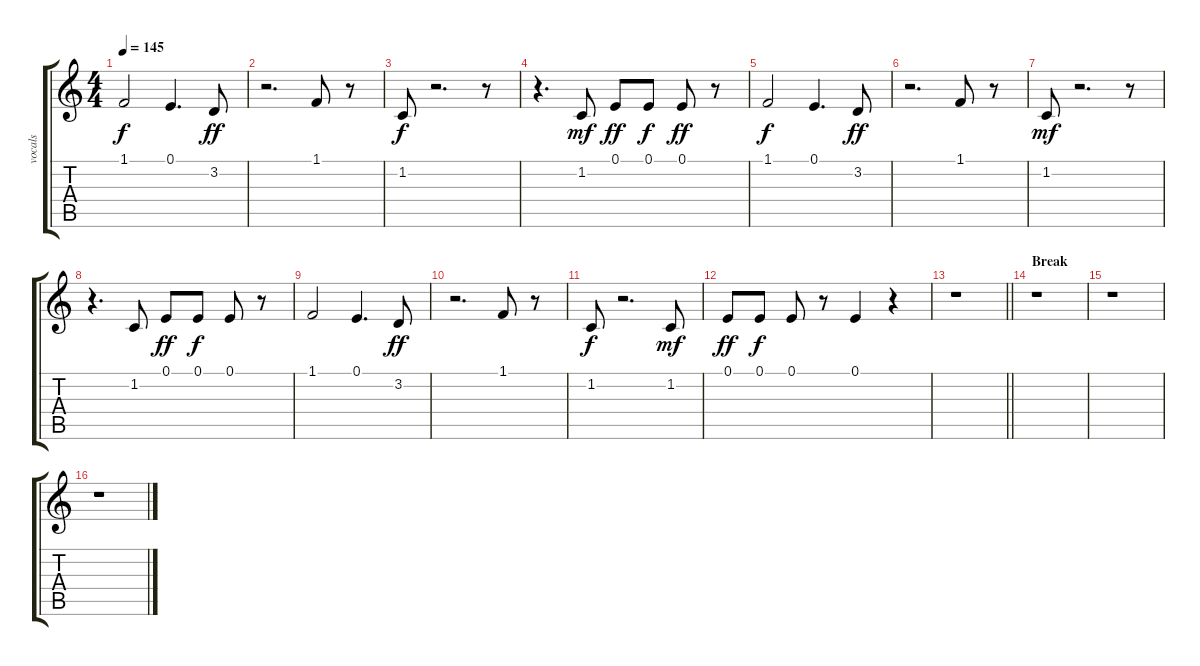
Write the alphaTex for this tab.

\track ("vocals" "vocals") {instrument sopranosax}
\staff {score tabs}
\tuning (E4 B3 G3 D3 A2 E2) {hide}
\ts (4 4)
\tempo 145
\clef g2
\ks c
1.1.2{dy f} 0.1.4{d} 3.2.8{dy ff} |
r.2{d} 1.1.8 r.8 |
1.2.8{dy f} r.2{d} r.8 |
r.4{d} 1.2.8{dy mf} 0.1.8{dy ff} 0.1.8{dy f} 0.1.8{dy ff} r.8 |
1.1.2{dy f} 0.1.4{d} 3.2.8{dy ff} |
r.2{d} 1.1.8 r.8 |
1.2.8{dy mf} r.2{d} r.8 |
r.4{d} 1.2.8 0.1.8{dy ff} 0.1.8{dy f} 0.1.8 r.8 |
1.1.2 0.1.4{d} 3.2.8{dy ff} |
r.2{d} 1.1.8 r.8 |
1.2.8{dy f} r.2{d} 1.2.8{dy mf} |
0.1.8{dy ff} 0.1.8{dy f} 0.1.8 r.8 0.1.4 r.4 |
\barLineRight lightlight
r.1 |
\section ("" "Break")
r.1 |
r.1 |
r.1
